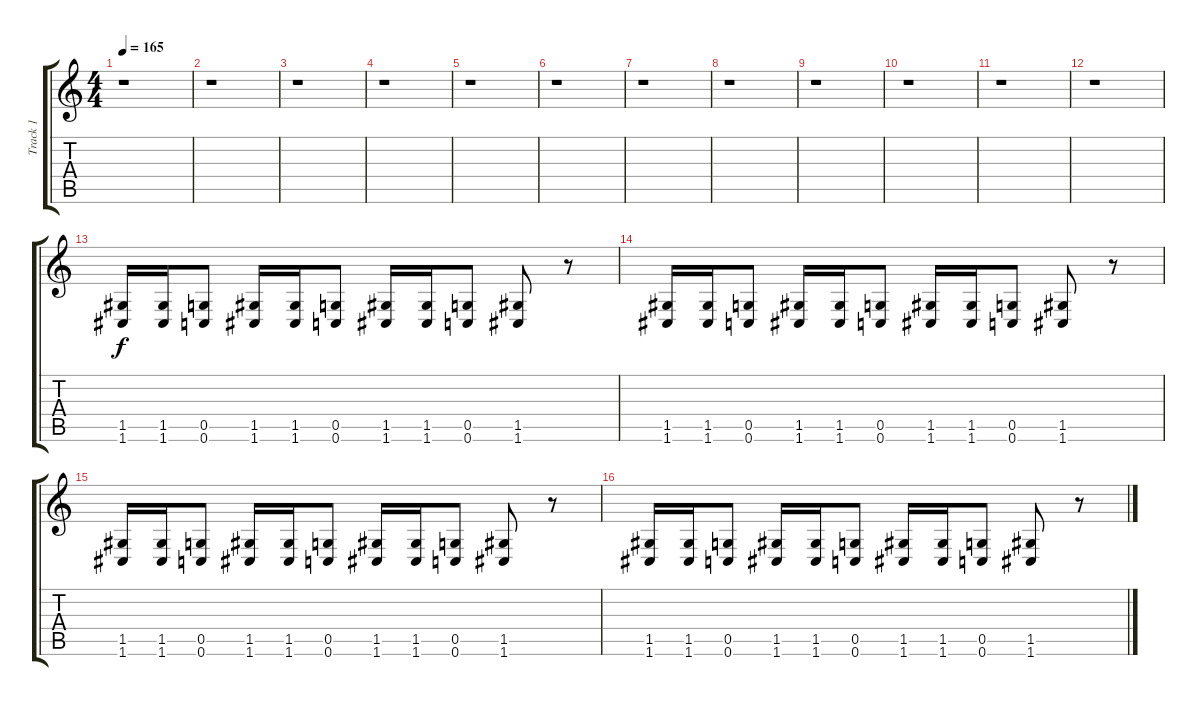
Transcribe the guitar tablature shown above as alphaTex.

\track ("Track 1" "Track 1") {instrument distortionguitar}
\staff {score tabs}
\tuning (D4 A3 F3 C3 G2 C2) {hide}
\ts (4 4)
\tempo 165
\clef g2
\ks c
r.1{dy f} |
r.1 |
r.1 |
r.1 |
r.1 |
r.1 |
r.1 |
r.1 |
r.1 |
r.1 |
r.1 |
r.1 |
(1.5 1.6).16 (1.5 1.6).16 (0.5 0.6).8 (1.5 1.6).16 (1.5 1.6).16 (0.5 0.6).8 (1.5 1.6).16 (1.5 1.6).16 (0.5 0.6).8 (1.5 1.6).8 r.8 |
(1.5 1.6).16 (1.5 1.6).16 (0.5 0.6).8 (1.5 1.6).16 (1.5 1.6).16 (0.5 0.6).8 (1.5 1.6).16 (1.5 1.6).16 (0.5 0.6).8 (1.5 1.6).8 r.8 |
(1.5 1.6).16 (1.5 1.6).16 (0.5 0.6).8 (1.5 1.6).16 (1.5 1.6).16 (0.5 0.6).8 (1.5 1.6).16 (1.5 1.6).16 (0.5 0.6).8 (1.5 1.6).8 r.8 |
(1.5 1.6).16 (1.5 1.6).16 (0.5 0.6).8 (1.5 1.6).16 (1.5 1.6).16 (0.5 0.6).8 (1.5 1.6).16 (1.5 1.6).16 (0.5 0.6).8 (1.5 1.6).8 r.8
